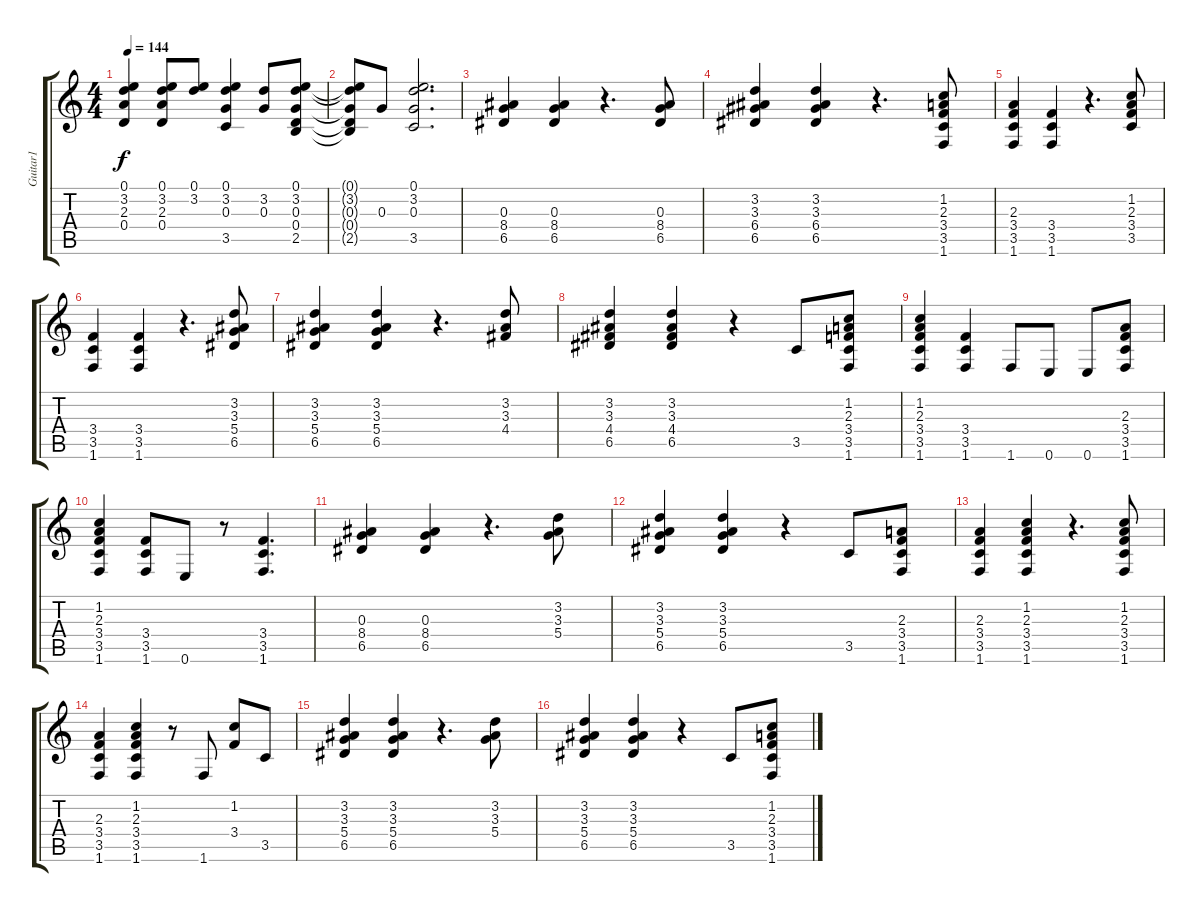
\track ("Guitar1             " "Guitar1   ") {instrument acousticguitarsteel}
\staff {score tabs}
\tuning (E4 B3 G3 D3 A2 E2) {hide}
\ts (4 4)
\tempo 144
\clef g2
\ks c
(0.1 3.2 2.3 0.4).4{dy f} (0.1 3.2 2.3 0.4).8 (0.1 3.2).8 (0.1 3.2 0.3 3.5).4 (3.2 0.3).8 (0.1 3.2 0.3 0.4 2.5).8 |
(0.1{t} 3.2{t} 0.3{t} 0.4{t} 2.5{t}).8 0.3.8 (0.1 3.2 0.3 3.5).2{d} |
(0.3 8.4 6.5).4{volume 11} (0.3 8.4 6.5).4 r.4{d} (0.3 8.4 6.5).8 |
(3.2 3.3 6.4 6.5).4 (3.2 3.3 6.4 6.5).4 r.4{d} (1.2 2.3 3.4 3.5 1.6).8 |
(2.3 3.4 3.5 1.6).4 (3.4 3.5 1.6).4 r.4{d} (1.2 2.3 3.4 3.5).8 |
(3.4 3.5 1.6).4 (3.4 3.5 1.6).4 r.4{d} (3.2 3.3 5.4 6.5).8 |
(3.2 3.3 5.4 6.5).4 (3.2 3.3 5.4 6.5).4 r.4{d} (3.2 3.3 4.4).8 |
(3.2 3.3 4.4 6.5).4 (3.2 3.3 4.4 6.5).4 r.4 3.5.8 (1.2 2.3 3.4 3.5 1.6).8 |
(1.2 2.3 3.4 3.5 1.6).4 (3.4 3.5 1.6).4 1.6.8 0.6.8 0.6.8 (2.3 3.4 3.5 1.6).8 |
(1.2 2.3 3.4 3.5 1.6).4 (3.4 3.5 1.6).8 0.6.8 r.8 (3.4 3.5 1.6).4{d} |
(0.3 8.4 6.5).4 (0.3 8.4 6.5).4 r.4{d} (3.2 3.3 5.4).8 |
(3.2 3.3 5.4 6.5).4 (3.2 3.3 5.4 6.5).4 r.4 3.5.8 (2.3 3.4 3.5 1.6).8 |
(2.3 3.4 3.5 1.6).4 (1.2 2.3 3.4 3.5 1.6).4 r.4{d} (1.2 2.3 3.4 3.5 1.6).8 |
(2.3 3.4 3.5 1.6).4 (1.2 2.3 3.4 3.5 1.6).4 r.8 1.6.8 (1.2 3.4).8 3.5.8 |
(3.2 3.3 5.4 6.5).4 (3.2 3.3 5.4 6.5).4 r.4{d} (3.2 3.3 5.4).8 |
(3.2 3.3 5.4 6.5).4 (3.2 3.3 5.4 6.5).4 r.4 3.5.8 (1.2 2.3 3.4 3.5 1.6).8
